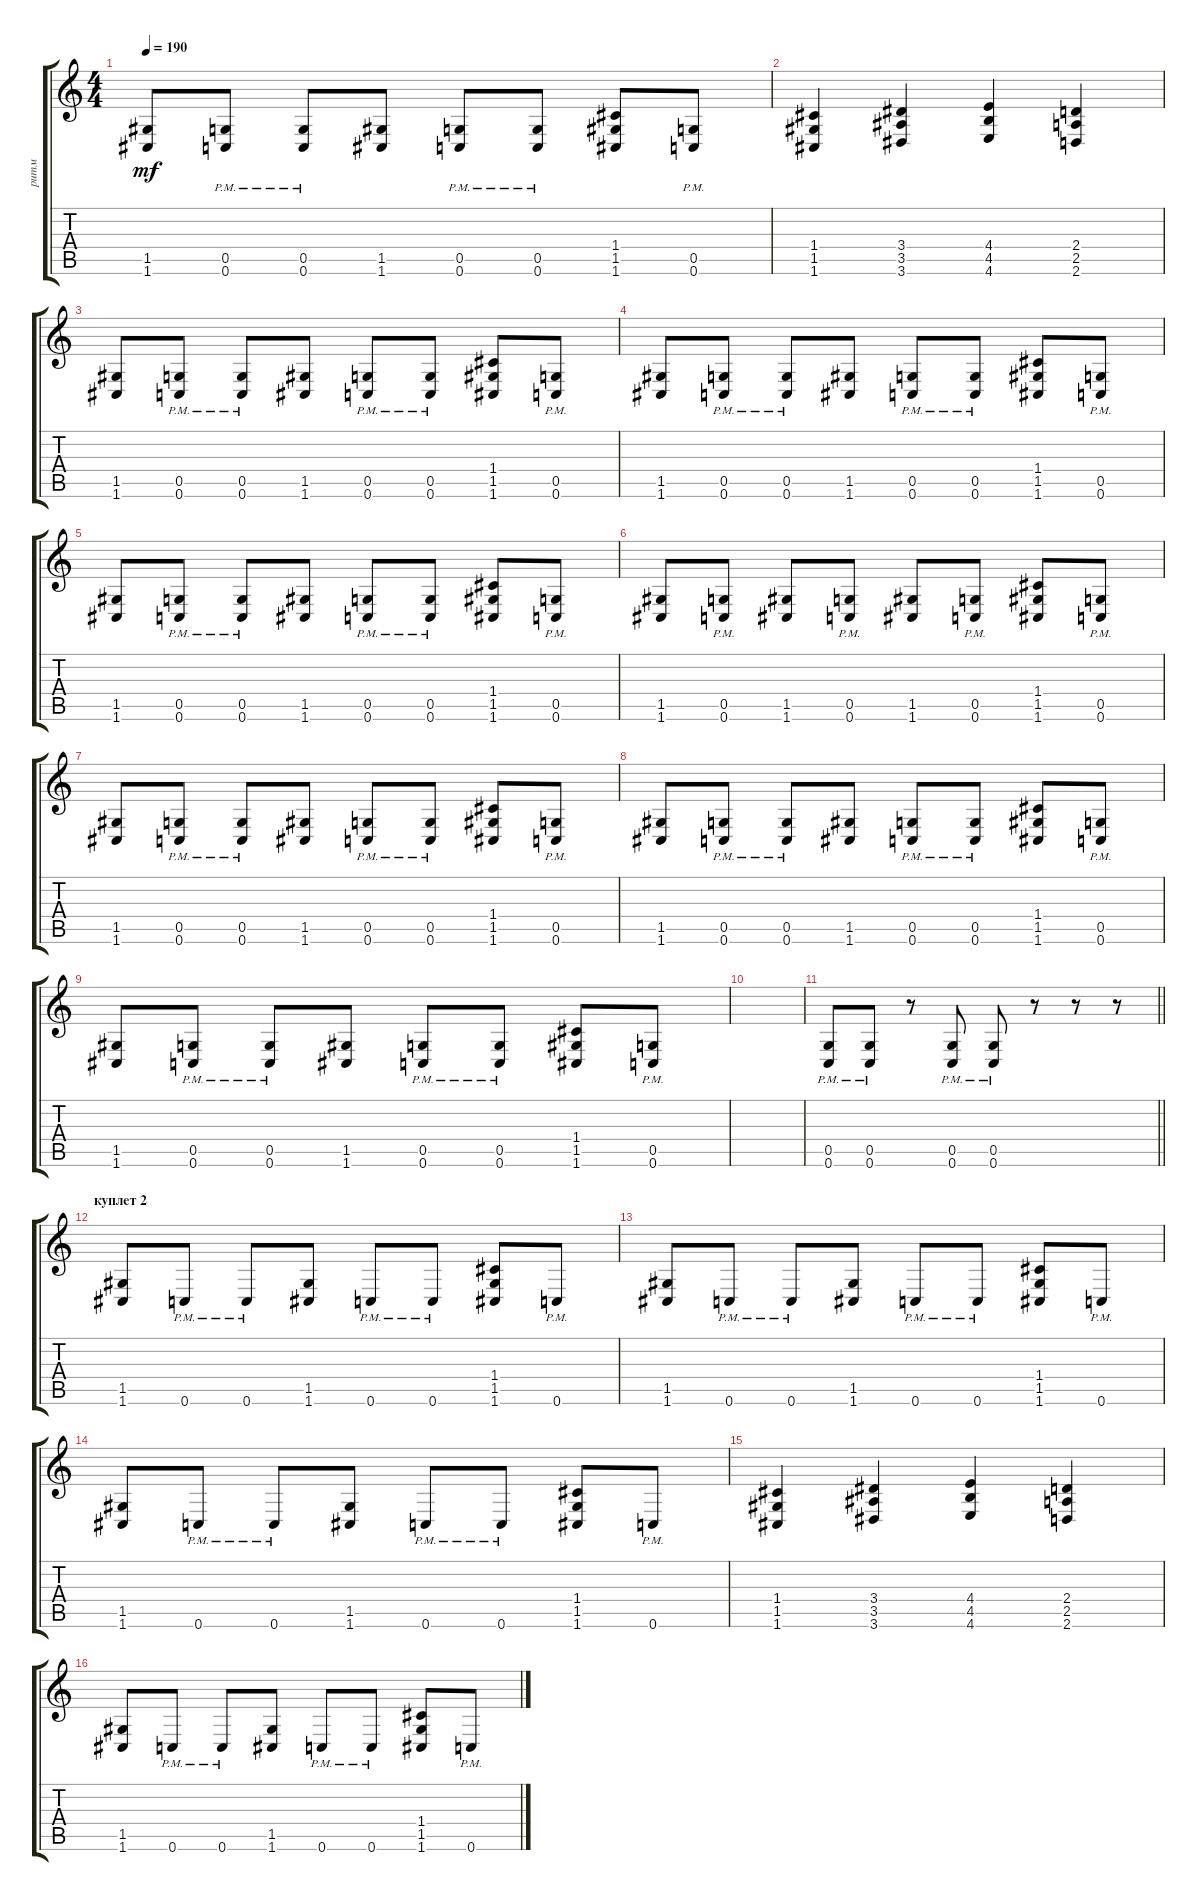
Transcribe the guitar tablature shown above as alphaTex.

\track ("ритм" "ритм") {instrument distortionguitar}
\staff {score tabs}
\tuning (D4 A3 F3 C3 G2 C2) {hide}
\ts (4 4)
\tempo 190
\clef g2
\ks c
(1.5 1.6).8{dy mf} (0.5{pm} 0.6{pm}).8 (0.5{pm} 0.6{pm}).8 (1.5 1.6).8 (0.5{pm} 0.6{pm}).8 (0.5{pm} 0.6{pm}).8 (1.4 1.5 1.6).8 (0.5{pm} 0.6{pm}).8 |
(1.4 1.5 1.6).4 (3.4 3.5 3.6).4 (4.4 4.5 4.6).4 (2.4 2.5 2.6).4 |
(1.5 1.6).8 (0.5{pm} 0.6{pm}).8 (0.5{pm} 0.6{pm}).8 (1.5 1.6).8 (0.5{pm} 0.6{pm}).8 (0.5{pm} 0.6{pm}).8 (1.4 1.5 1.6).8 (0.5{pm} 0.6{pm}).8 |
(1.5 1.6).8 (0.5{pm} 0.6{pm}).8 (0.5{pm} 0.6{pm}).8 (1.5 1.6).8 (0.5{pm} 0.6{pm}).8 (0.5{pm} 0.6{pm}).8 (1.4 1.5 1.6).8 (0.5{pm} 0.6{pm}).8 |
(1.5 1.6).8 (0.5{pm} 0.6{pm}).8 (0.5{pm} 0.6{pm}).8 (1.5 1.6).8 (0.5{pm} 0.6{pm}).8 (0.5{pm} 0.6{pm}).8 (1.4 1.5 1.6).8 (0.5{pm} 0.6{pm}).8 |
(1.5 1.6).8 (0.5{pm} 0.6{pm}).8 (1.5 1.6).8 (0.5{pm} 0.6{pm}).8 (1.5 1.6).8 (0.5{pm} 0.6{pm}).8 (1.4 1.5 1.6).8 (0.5{pm} 0.6{pm}).8 |
(1.5 1.6).8 (0.5{pm} 0.6{pm}).8 (0.5{pm} 0.6{pm}).8 (1.5 1.6).8 (0.5{pm} 0.6{pm}).8 (0.5{pm} 0.6{pm}).8 (1.4 1.5 1.6).8 (0.5{pm} 0.6{pm}).8 |
(1.5 1.6).8 (0.5{pm} 0.6{pm}).8 (0.5{pm} 0.6{pm}).8 (1.5 1.6).8 (0.5{pm} 0.6{pm}).8 (0.5{pm} 0.6{pm}).8 (1.4 1.5 1.6).8 (0.5{pm} 0.6{pm}).8 |
(1.5 1.6).8 (0.5{pm} 0.6{pm}).8 (0.5{pm} 0.6{pm}).8 (1.5 1.6).8 (0.5{pm} 0.6{pm}).8 (0.5{pm} 0.6{pm}).8 (1.4 1.5 1.6).8 (0.5{pm} 0.6{pm}).8 |
|
\barLineRight lightlight
(0.5{pm} 0.6{pm}).8 (0.5{pm} 0.6{pm}).8 r.8 (0.5{pm} 0.6{pm}).8 (0.5{pm} 0.6{pm}).8 r.8 r.8 r.8 |
\section ("" "куплет 2")
(1.5 1.6).8 0.6{pm}.8 0.6{pm}.8 (1.5 1.6).8 0.6{pm}.8 0.6{pm}.8 (1.4 1.5 1.6).8 0.6{pm}.8 |
(1.5 1.6).8 0.6{pm}.8 0.6{pm}.8 (1.5 1.6).8 0.6{pm}.8 0.6{pm}.8 (1.4 1.5 1.6).8 0.6{pm}.8 |
(1.5 1.6).8 0.6{pm}.8 0.6{pm}.8 (1.5 1.6).8 0.6{pm}.8 0.6{pm}.8 (1.4 1.5 1.6).8 0.6{pm}.8 |
(1.4 1.5 1.6).4 (3.4 3.5 3.6).4 (4.4 4.5 4.6).4 (2.4 2.5 2.6).4 |
(1.5 1.6).8 0.6{pm}.8 0.6{pm}.8 (1.5 1.6).8 0.6{pm}.8 0.6{pm}.8 (1.4 1.5 1.6).8 0.6{pm}.8
